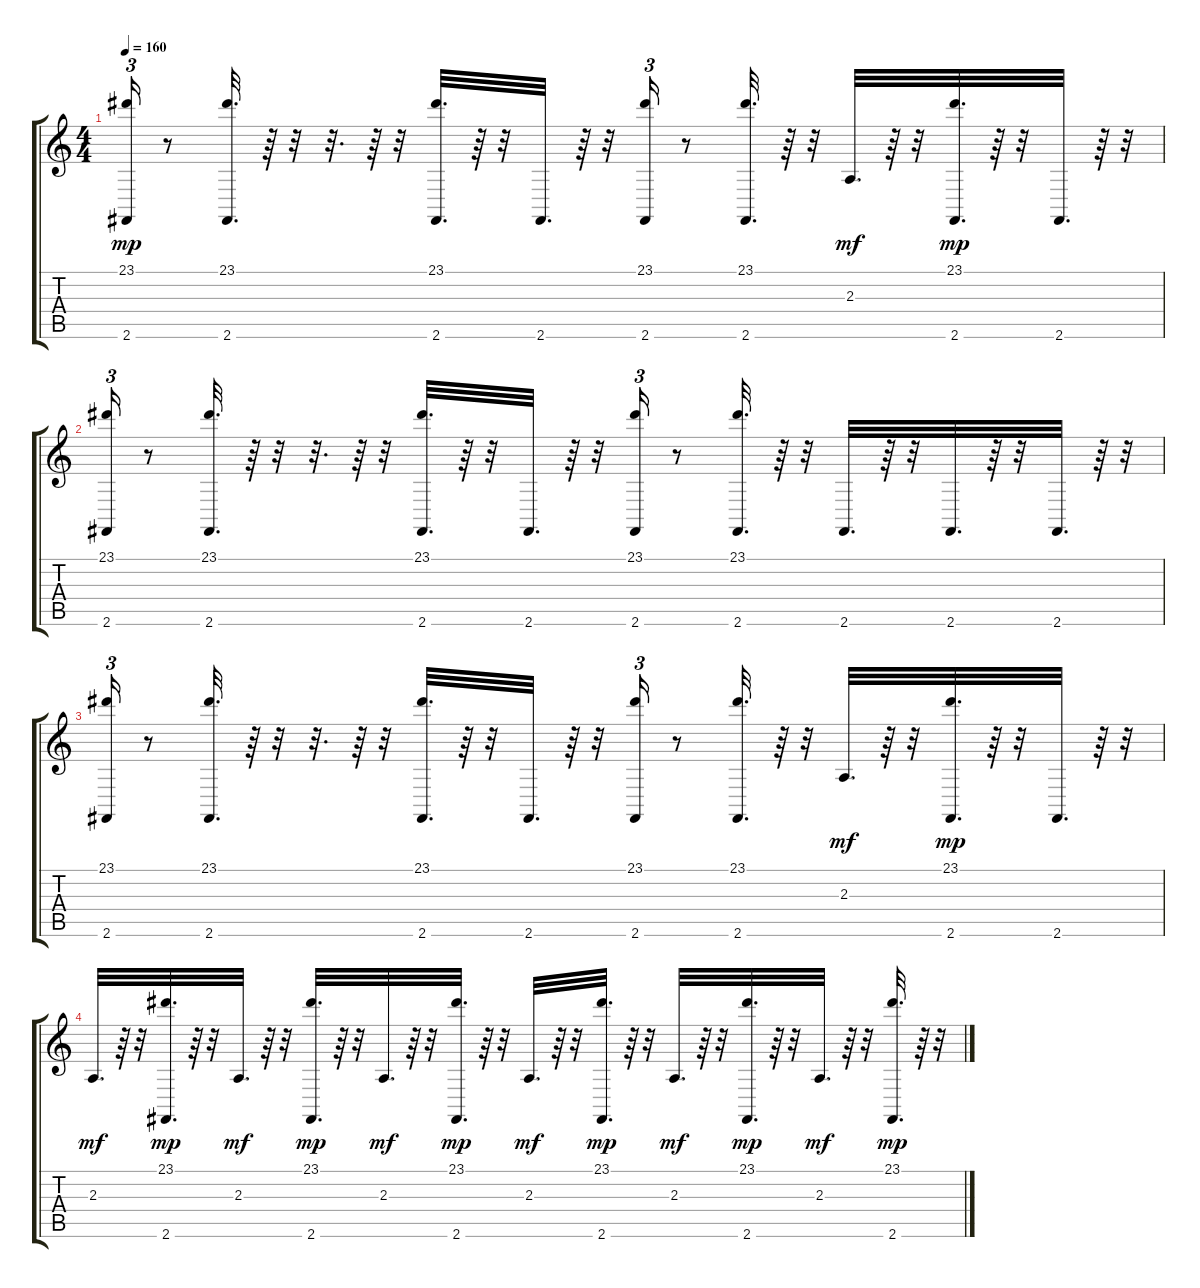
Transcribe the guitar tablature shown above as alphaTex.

\track "" {instrument celesta}
\staff {score tabs}
\tuning (E4 B3 G3 D3 A2 E2) {hide}
\ts (4 4)
\tempo 160
\clef g2
\ks c
(23.1 2.6).16{tu (3 2) dy mp} r.8 (23.1 2.6).32{d} r.64 r.32 r.32{d} r.64 r.32 (23.1 2.6).32{d} r.64 r.32 2.6.32{d} r.64 r.32 (23.1 2.6).16{tu (3 2)} r.8 (23.1 2.6).32{d} r.64 r.32 2.3.32{d dy mf} r.64 r.32 (23.1 2.6).32{d dy mp} r.64 r.32 2.6.32{d} r.64 r.32 |
(23.1 2.6).16{tu (3 2)} r.8 (23.1 2.6).32{d} r.64 r.32 r.32{d} r.64 r.32 (23.1 2.6).32{d} r.64 r.32 2.6.32{d} r.64 r.32 (23.1 2.6).16{tu (3 2)} r.8 (23.1 2.6).32{d} r.64 r.32 2.6.32{d} r.64 r.32 2.6.32{d} r.64 r.32 2.6.32{d} r.64 r.32 |
(23.1 2.6).16{tu (3 2)} r.8 (23.1 2.6).32{d} r.64 r.32 r.32{d} r.64 r.32 (23.1 2.6).32{d} r.64 r.32 2.6.32{d} r.64 r.32 (23.1 2.6).16{tu (3 2)} r.8 (23.1 2.6).32{d} r.64 r.32 2.3.32{d dy mf} r.64 r.32 (23.1 2.6).32{d dy mp} r.64 r.32 2.6.32{d} r.64 r.32 |
2.3.32{d dy mf} r.64 r.32 (23.1 2.6).32{d dy mp} r.64 r.32 2.3.32{d dy mf} r.64 r.32 (23.1 2.6).32{d dy mp} r.64 r.32 2.3.32{d dy mf} r.64 r.32 (23.1 2.6).32{d dy mp} r.64 r.32 2.3.32{d dy mf} r.64 r.32 (23.1 2.6).32{d dy mp} r.64 r.32 2.3.32{d dy mf} r.64 r.32 (23.1 2.6).32{d dy mp} r.64 r.32 2.3.32{d dy mf} r.64 r.32 (23.1 2.6).32{d dy mp} r.64 r.32
